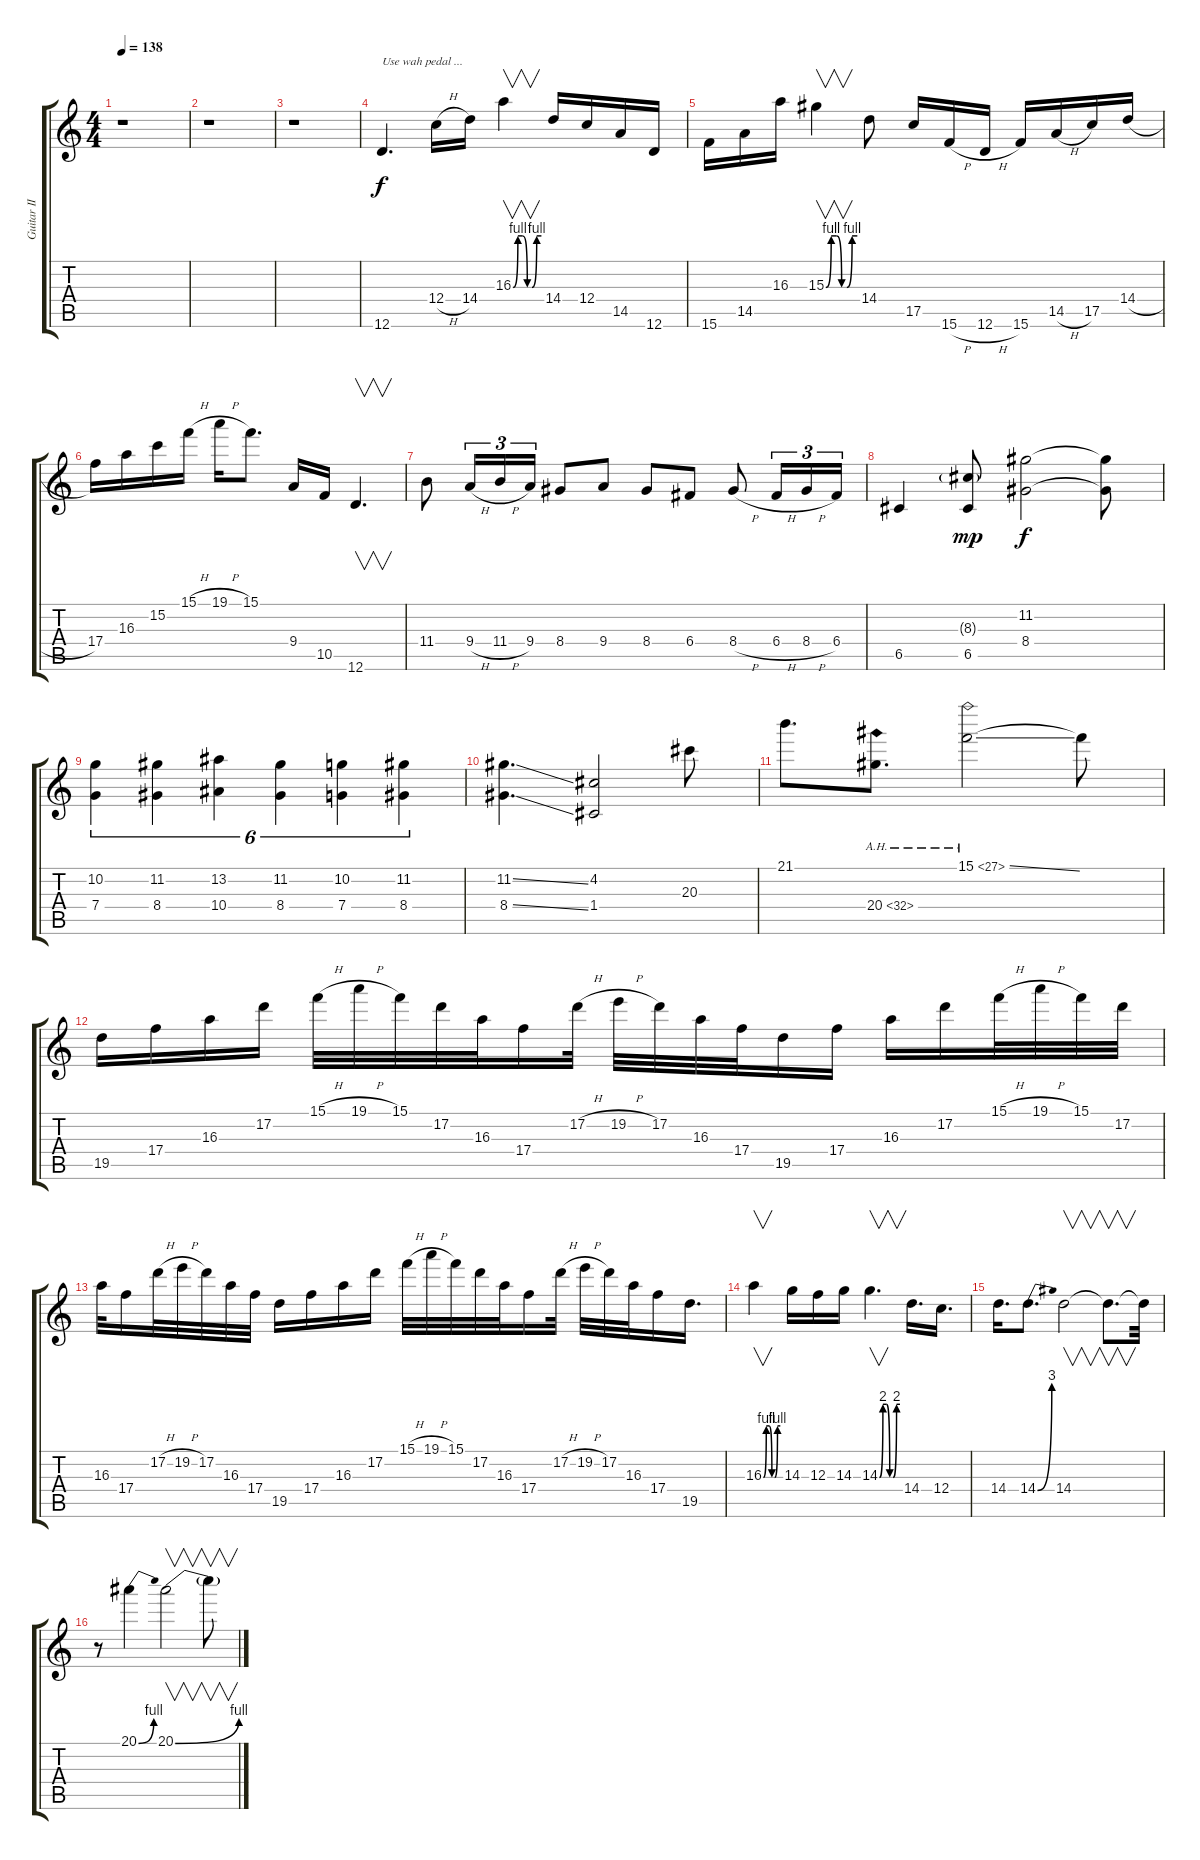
\track ("Guitar II" "Guitar II") {instrument distortionguitar}
\staff {score tabs}
\tuning (D4 A3 F3 C3 G2 D2) {hide}
\ts (4 4)
\tempo 138
\clef g2
\ks c
r.1{dy f} |
r.1 |
r.1 |
12.6.4{d txt "Use wah pedal ..." volume 16 balance 6} 12.4{h}.16 14.4.16 16.3{be (custom 0 0 10 4 20 4 30 0 40 0 50 4 60 4)}.4{v} 14.4.16 12.4.16 14.5.16 12.6.16 |
15.6.16 14.5.16 16.3.16 15.3{be (custom 0 0 10 4 20 4 30 0 40 0 50 4 60 4)}.4{v} 14.4.8 17.5.16 15.6{h}.16 12.6{h}.16 15.6.16 14.5{h}.16 17.5.16 14.4{h}.16 |
17.4.16 16.3.16 15.2.16 15.1{h}.16 19.1{h}.16 15.1.8{d} 9.4.16 10.5.16 12.6.4{v d} |
11.4.8 9.4{h}.16{tu (3 2)} 11.4{h}.16{tu (3 2)} 9.4.16{tu (3 2)} 8.4.8 9.4.8 8.4.8 6.4.8 8.4{h}.8 6.4{h}.16{tu (3 2)} 8.4{h}.16{tu (3 2)} 6.4.16{tu (3 2)} |
6.5.4 (8.3{g} 6.5).8{dy mp} (11.2 8.4).2{dy f} (11.2{t} 8.4{t}).8 |
(10.2 7.4).4{tu (6 4)} (11.2 8.4).4{tu (6 4)} (13.2 10.4).4{tu (6 4)} (11.2 8.4).4{tu (6 4)} (10.2 7.4).4{tu (6 4)} (11.2 8.4).4{tu (6 4)} |
(11.2{ss} 8.4{ss}).4{d} (4.2 1.4).2 20.3.8 |
21.1.8{d} 20.4{ah 12}.8{d} 15.1{ah 12 ss}.2 15.1{t}.8 |
19.5.16 17.4.16 16.3.16 17.2.16 15.1{h}.32 19.1{h}.32 15.1.32 17.2.32 16.3.32 17.4.16 17.2{h}.32 19.2{h}.32 17.2.32 16.3.32 17.4.32 19.5.16 17.4.16 16.3.16 17.2.16 15.1{h}.32 19.1{h}.32 15.1.32 17.2.32 |
16.3.32 17.4.16 17.2{h}.32 19.2{h}.32 17.2.32 16.3.32 17.4.32 19.5.16 17.4.16 16.3.16 17.2.16 15.1{h}.32 19.1{h}.32 15.1.32 17.2.32 16.3.32 17.4.16 17.2{h}.32 19.2{h}.32 17.2.32 16.3.32 17.4.16 19.5.16{d} |
16.3{be (custom 0 0 10 4 20 4 30 0 40 0 50 4 60 4)}.4{v} 14.3.16 12.3.16 14.3.16 14.3{be (custom 0 0 10 8 20 8 30 0 40 0 50 8 60 8)}.4{v d} 14.4.16{d} 12.4.16{d} |
14.4.16{d} 14.4{be (bend 0 0 60 12)}.8{d} 14.4.2{v} 14.4{t}.8{v d} 14.4{t}.32 |
r.8 20.1{be (bend 0 0 60 4)}.4 20.1{be (bend 0 0 60 4)}.2{v} 20.1{t}.8{v}
